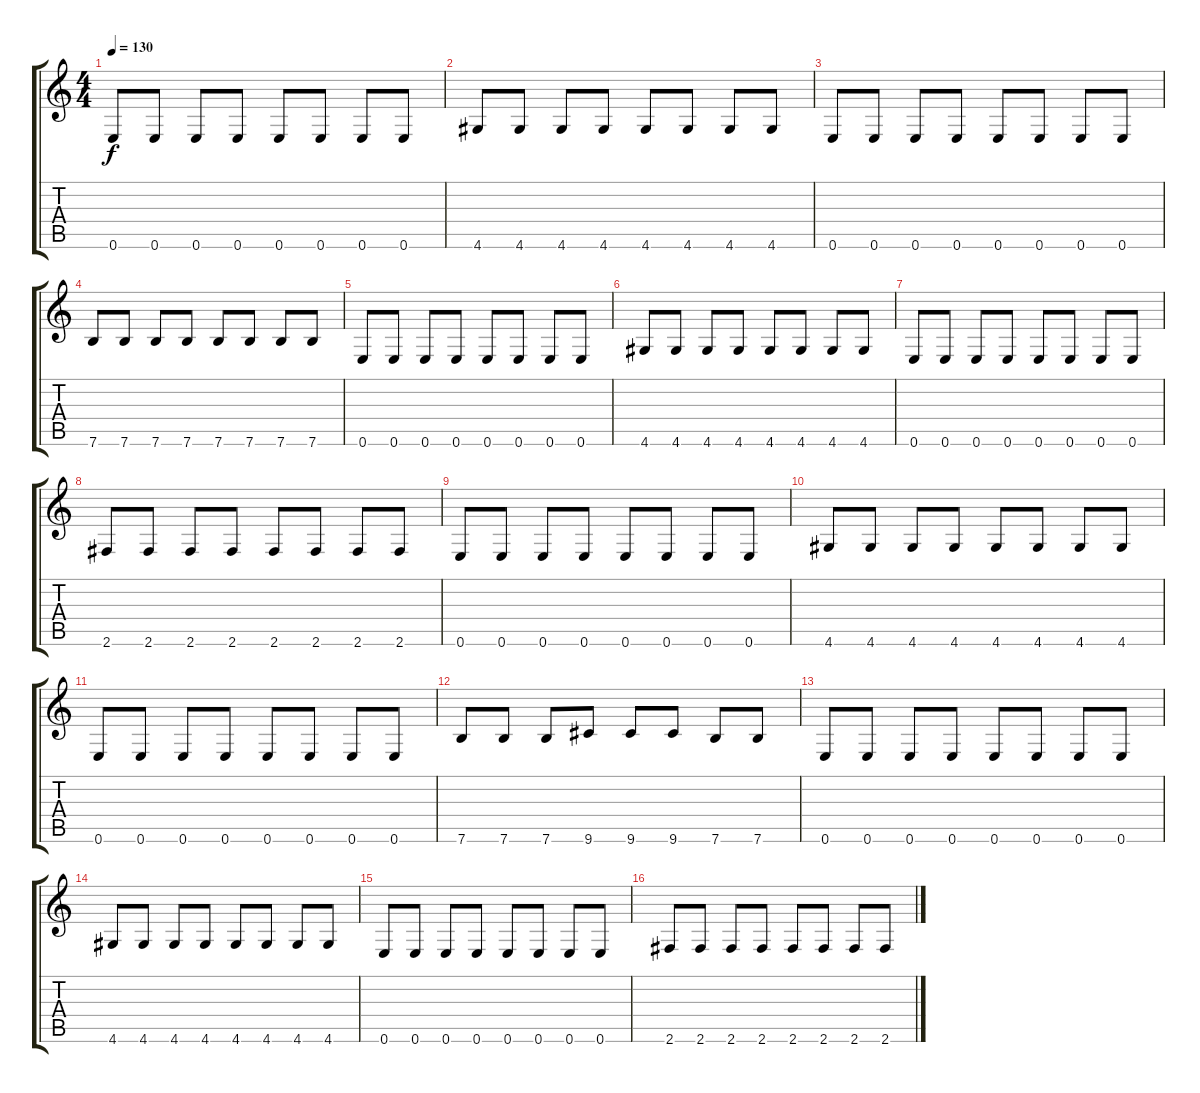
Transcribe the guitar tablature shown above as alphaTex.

\track "" {instrument overdrivenguitar}
\staff {score tabs}
\tuning (E4 B3 G3 D3 A2 E2) {hide}
\ts (4 4)
\tempo 130
\clef g2
\ks c
0.6.8{dy f} 0.6.8 0.6.8 0.6.8 0.6.8 0.6.8 0.6.8 0.6.8 |
4.6.8 4.6.8 4.6.8 4.6.8 4.6.8 4.6.8 4.6.8 4.6.8 |
0.6.8 0.6.8 0.6.8 0.6.8 0.6.8 0.6.8 0.6.8 0.6.8 |
7.6.8 7.6.8 7.6.8 7.6.8 7.6.8 7.6.8 7.6.8 7.6.8 |
0.6.8 0.6.8 0.6.8 0.6.8 0.6.8 0.6.8 0.6.8 0.6.8 |
4.6.8 4.6.8 4.6.8 4.6.8 4.6.8 4.6.8 4.6.8 4.6.8 |
0.6.8 0.6.8 0.6.8 0.6.8 0.6.8 0.6.8 0.6.8 0.6.8 |
2.6.8 2.6.8 2.6.8 2.6.8 2.6.8 2.6.8 2.6.8 2.6.8 |
0.6.8 0.6.8 0.6.8 0.6.8 0.6.8 0.6.8 0.6.8 0.6.8 |
4.6.8 4.6.8 4.6.8 4.6.8 4.6.8 4.6.8 4.6.8 4.6.8 |
0.6.8 0.6.8 0.6.8 0.6.8 0.6.8 0.6.8 0.6.8 0.6.8 |
7.6.8 7.6.8 7.6.8 9.6.8 9.6.8 9.6.8 7.6.8 7.6.8 |
0.6.8 0.6.8 0.6.8 0.6.8 0.6.8 0.6.8 0.6.8 0.6.8 |
4.6.8 4.6.8 4.6.8 4.6.8 4.6.8 4.6.8 4.6.8 4.6.8 |
0.6.8 0.6.8 0.6.8 0.6.8 0.6.8 0.6.8 0.6.8 0.6.8 |
2.6.8 2.6.8 2.6.8 2.6.8 2.6.8 2.6.8 2.6.8 2.6.8
